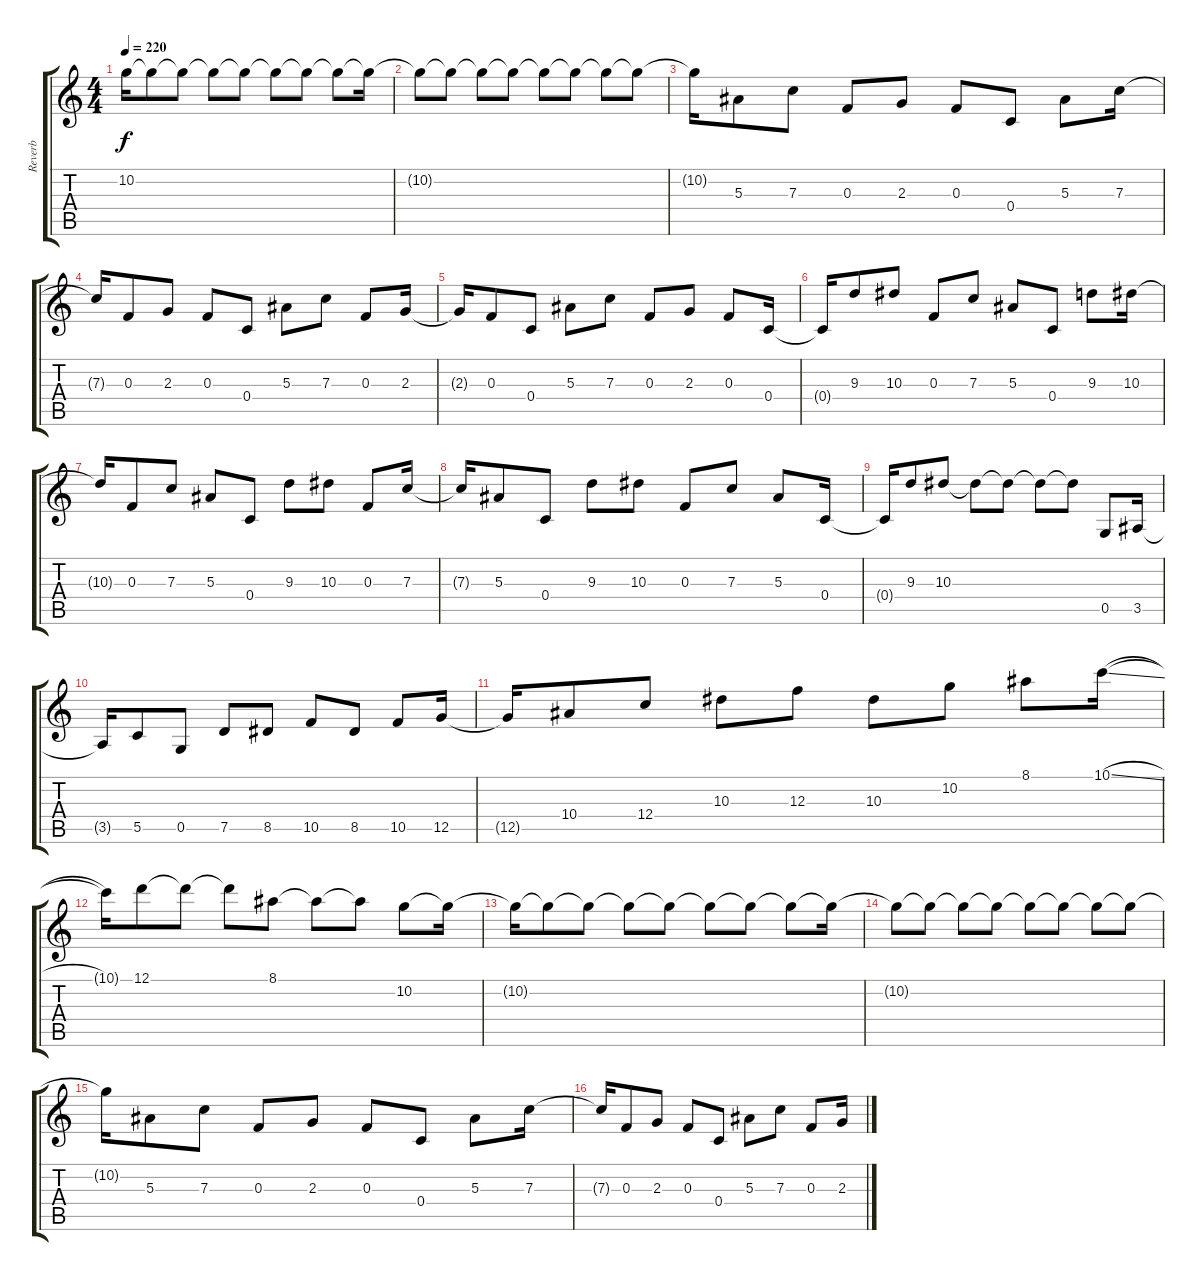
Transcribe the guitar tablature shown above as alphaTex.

\track ("Reverb" "Reverb") {instrument electricguitarjazz}
\staff {score tabs}
\tuning (D4 A3 F3 C3 G2 C2) {hide}
\ts (4 4)
\tempo 220
\clef g2
\ks c
10.2{t}.16{dy f} 10.2{t}.8 10.2{t}.8 10.2{t}.8 10.2{t}.8 10.2{t}.8 10.2{t}.8 10.2{t}.8 10.2{t}.16 |
10.2{t}.8 10.2{t}.8 10.2{t}.8 10.2{t}.8 10.2{t}.8 10.2{t}.8 10.2{t}.8 10.2{t}.8 |
10.2{t}.16 5.3.8 7.3.8 0.3.8 2.3.8 0.3.8 0.4.8 5.3.8 7.3.16 |
7.3{t}.16 0.3.8 2.3.8 0.3.8 0.4.8 5.3.8 7.3.8 0.3.8 2.3.16 |
2.3{t}.16 0.3.8 0.4.8 5.3.8 7.3.8 0.3.8 2.3.8 0.3.8 0.4.16 |
0.4{t}.16 9.3.8 10.3.8 0.3.8 7.3.8 5.3.8 0.4.8 9.3.8 10.3.16 |
10.3{t}.16 0.3.8 7.3.8 5.3.8 0.4.8 9.3.8 10.3.8 0.3.8 7.3.16 |
7.3{t}.16 5.3.8 0.4.8 9.3.8 10.3.8 0.3.8 7.3.8 5.3.8 0.4.16 |
0.4{t}.16 9.3.8 10.3.8 10.3{t}.8 10.3{t}.8 10.3{t}.8 10.3{t}.8 0.5.8 3.5.16 |
3.5{t}.16 5.5.8 0.5.8 7.5.8 8.5.8 10.5.8 8.5.8 10.5.8 12.5.16 |
12.5{t}.16 10.4.8 12.4.8 10.3.8 12.3.8 10.3.8 10.2.8 8.1.8 10.1{sl}.16 |
10.1{t}.16 12.1.8 12.1{t}.8 12.1{t}.8 8.1.8 8.1{t}.8 8.1{t}.8 10.2.8 10.2{t}.16 |
10.2{t}.16 10.2{t}.8 10.2{t}.8 10.2{t}.8 10.2{t}.8 10.2{t}.8 10.2{t}.8 10.2{t}.8 10.2{t}.16 |
10.2{t}.8 10.2{t}.8 10.2{t}.8 10.2{t}.8 10.2{t}.8 10.2{t}.8 10.2{t}.8 10.2{t}.8 |
10.2{t}.16 5.3.8 7.3.8 0.3.8 2.3.8 0.3.8 0.4.8 5.3.8 7.3.16 |
7.3{t}.16 0.3.8 2.3.8 0.3.8 0.4.8 5.3.8 7.3.8 0.3.8 2.3.16
